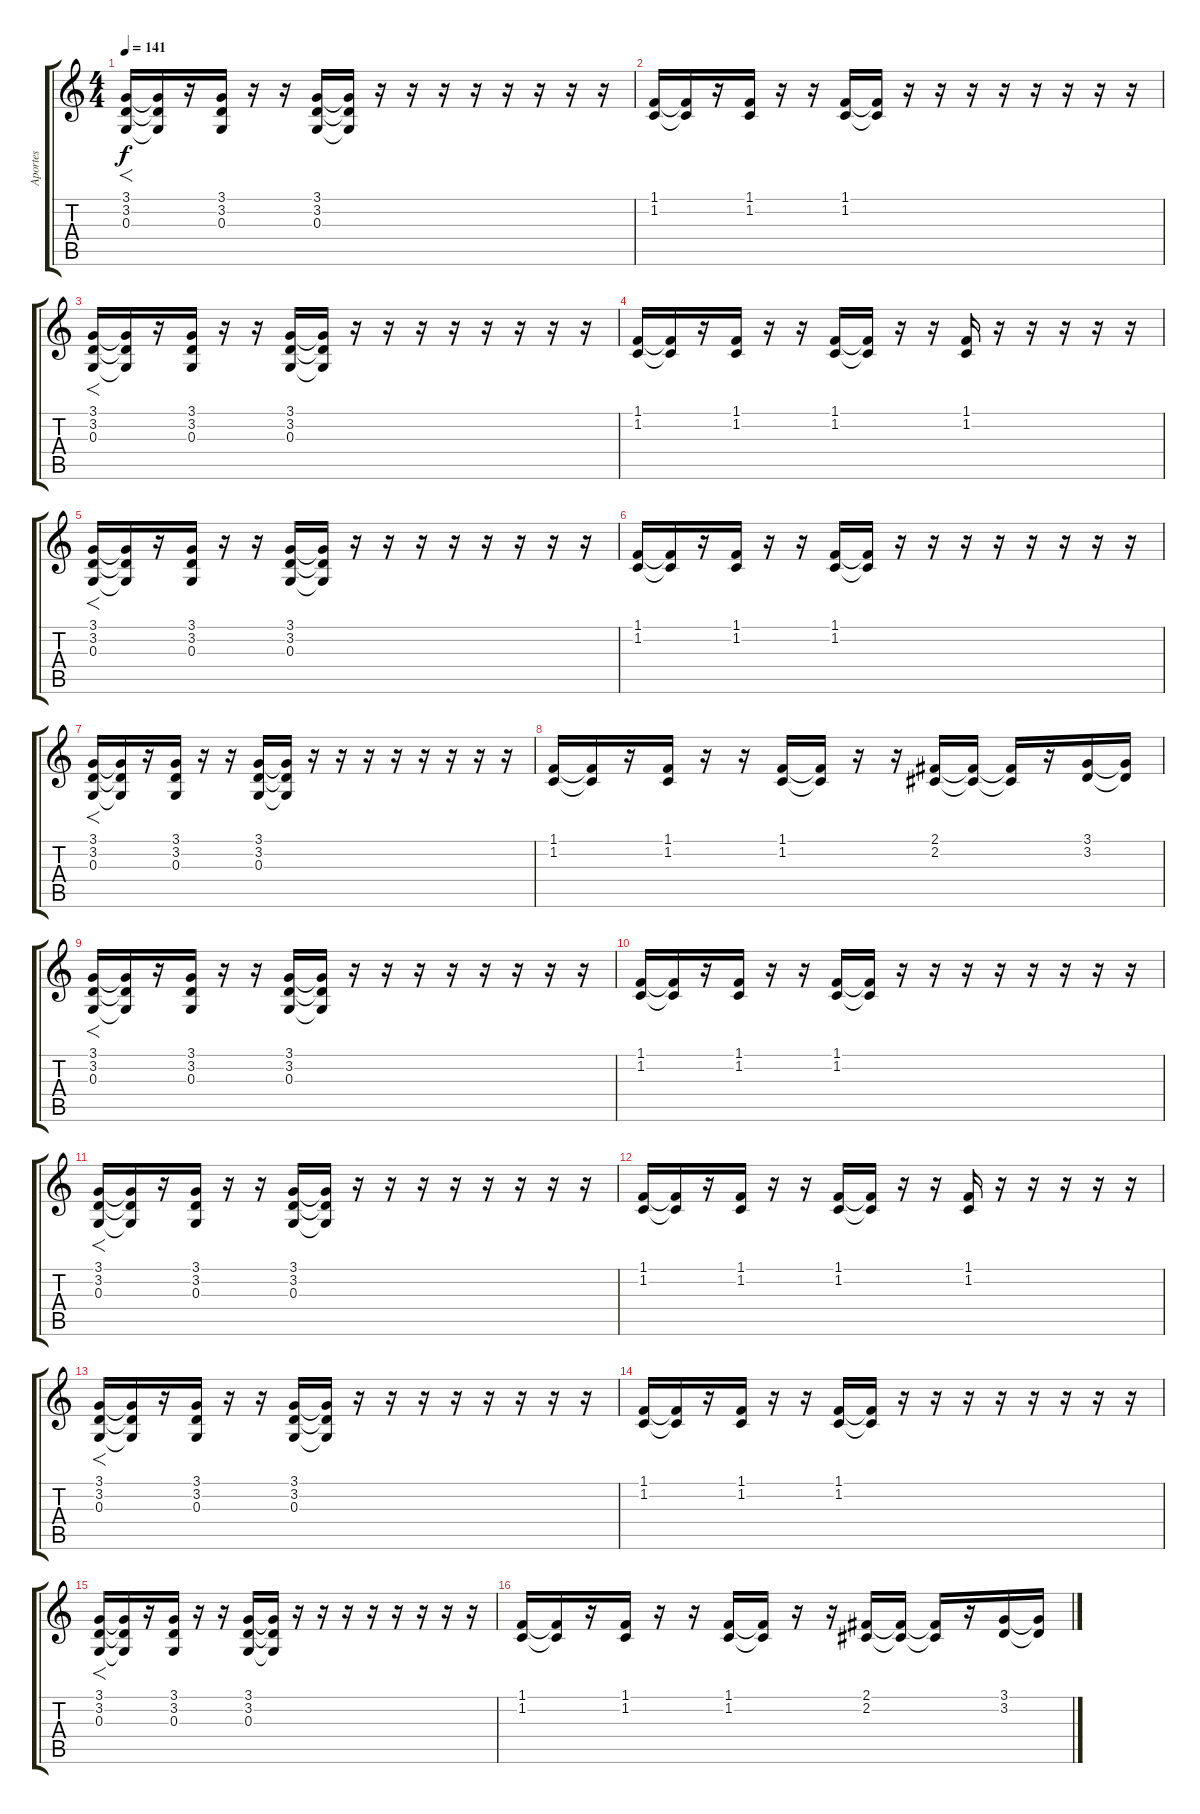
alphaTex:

\track ("Aportes" "Aportes") {instrument altosax}
\staff {score tabs}
\tuning (E4 B3 G3 D3 A2 E2) {hide}
\ts (4 4)
\tempo 141
\clef g2
\ks c
(3.1 3.2 0.3).16{f dy f} (3.1{t} 3.2{t} 0.3{t}).16 r.16 (3.1 3.2 0.3).16 r.16 r.16 (3.1 3.2 0.3).16 (3.1{t} 3.2{t} 0.3{t}).16 r.16 r.16 r.16 r.16 r.16 r.16 r.16 r.16 |
(1.1 1.2).16 (1.1{t} 1.2{t}).16 r.16 (1.1 1.2).16 r.16 r.16 (1.1 1.2).16 (1.1{t} 1.2{t}).16 r.16 r.16 r.16 r.16 r.16 r.16 r.16 r.16 |
(3.1 3.2 0.3).16{f} (3.1{t} 3.2{t} 0.3{t}).16 r.16 (3.1 3.2 0.3).16 r.16 r.16 (3.1 3.2 0.3).16 (3.1{t} 3.2{t} 0.3{t}).16 r.16 r.16 r.16 r.16 r.16 r.16 r.16 r.16 |
(1.1 1.2).16 (1.1{t} 1.2{t}).16 r.16 (1.1 1.2).16 r.16 r.16 (1.1 1.2).16 (1.1{t} 1.2{t}).16 r.16 r.16 (1.1 1.2).16 r.16 r.16 r.16 r.16 r.16 |
(3.1 3.2 0.3).16{f} (3.1{t} 3.2{t} 0.3{t}).16 r.16 (3.1 3.2 0.3).16 r.16 r.16 (3.1 3.2 0.3).16 (3.1{t} 3.2{t} 0.3{t}).16 r.16 r.16 r.16 r.16 r.16 r.16 r.16 r.16 |
(1.1 1.2).16 (1.1{t} 1.2{t}).16 r.16 (1.1 1.2).16 r.16 r.16 (1.1 1.2).16 (1.1{t} 1.2{t}).16 r.16 r.16 r.16 r.16 r.16 r.16 r.16 r.16 |
(3.1 3.2 0.3).16{f} (3.1{t} 3.2{t} 0.3{t}).16 r.16 (3.1 3.2 0.3).16 r.16 r.16 (3.1 3.2 0.3).16 (3.1{t} 3.2{t} 0.3{t}).16 r.16 r.16 r.16 r.16 r.16 r.16 r.16 r.16 |
(1.1 1.2).16 (1.1{t} 1.2{t}).16 r.16 (1.1 1.2).16 r.16 r.16 (1.1 1.2).16 (1.1{t} 1.2{t}).16 r.16 r.16 (2.1 2.2).16 (2.1{t} 2.2{t}).16 (2.1{t} 2.2{t}).16 r.16 (3.1 3.2).16 (3.1{t} 3.2{t}).16 |
(3.1 3.2 0.3).16{f} (3.1{t} 3.2{t} 0.3{t}).16 r.16 (3.1 3.2 0.3).16 r.16 r.16 (3.1 3.2 0.3).16 (3.1{t} 3.2{t} 0.3{t}).16 r.16 r.16 r.16 r.16 r.16 r.16 r.16 r.16 |
(1.1 1.2).16 (1.1{t} 1.2{t}).16 r.16 (1.1 1.2).16 r.16 r.16 (1.1 1.2).16 (1.1{t} 1.2{t}).16 r.16 r.16 r.16 r.16 r.16 r.16 r.16 r.16 |
(3.1 3.2 0.3).16{f} (3.1{t} 3.2{t} 0.3{t}).16 r.16 (3.1 3.2 0.3).16 r.16 r.16 (3.1 3.2 0.3).16 (3.1{t} 3.2{t} 0.3{t}).16 r.16 r.16 r.16 r.16 r.16 r.16 r.16 r.16 |
(1.1 1.2).16 (1.1{t} 1.2{t}).16 r.16 (1.1 1.2).16 r.16 r.16 (1.1 1.2).16 (1.1{t} 1.2{t}).16 r.16 r.16 (1.1 1.2).16 r.16 r.16 r.16 r.16 r.16 |
(3.1 3.2 0.3).16{f} (3.1{t} 3.2{t} 0.3{t}).16 r.16 (3.1 3.2 0.3).16 r.16 r.16 (3.1 3.2 0.3).16 (3.1{t} 3.2{t} 0.3{t}).16 r.16 r.16 r.16 r.16 r.16 r.16 r.16 r.16 |
(1.1 1.2).16 (1.1{t} 1.2{t}).16 r.16 (1.1 1.2).16 r.16 r.16 (1.1 1.2).16 (1.1{t} 1.2{t}).16 r.16 r.16 r.16 r.16 r.16 r.16 r.16 r.16 |
(3.1 3.2 0.3).16{f} (3.1{t} 3.2{t} 0.3{t}).16 r.16 (3.1 3.2 0.3).16 r.16 r.16 (3.1 3.2 0.3).16 (3.1{t} 3.2{t} 0.3{t}).16 r.16 r.16 r.16 r.16 r.16 r.16 r.16 r.16 |
(1.1 1.2).16 (1.1{t} 1.2{t}).16 r.16 (1.1 1.2).16 r.16 r.16 (1.1 1.2).16 (1.1{t} 1.2{t}).16 r.16 r.16 (2.1 2.2).16 (2.1{t} 2.2{t}).16 (2.1{t} 2.2{t}).16 r.16 (3.1 3.2).16 (3.1{t} 3.2{t}).16
